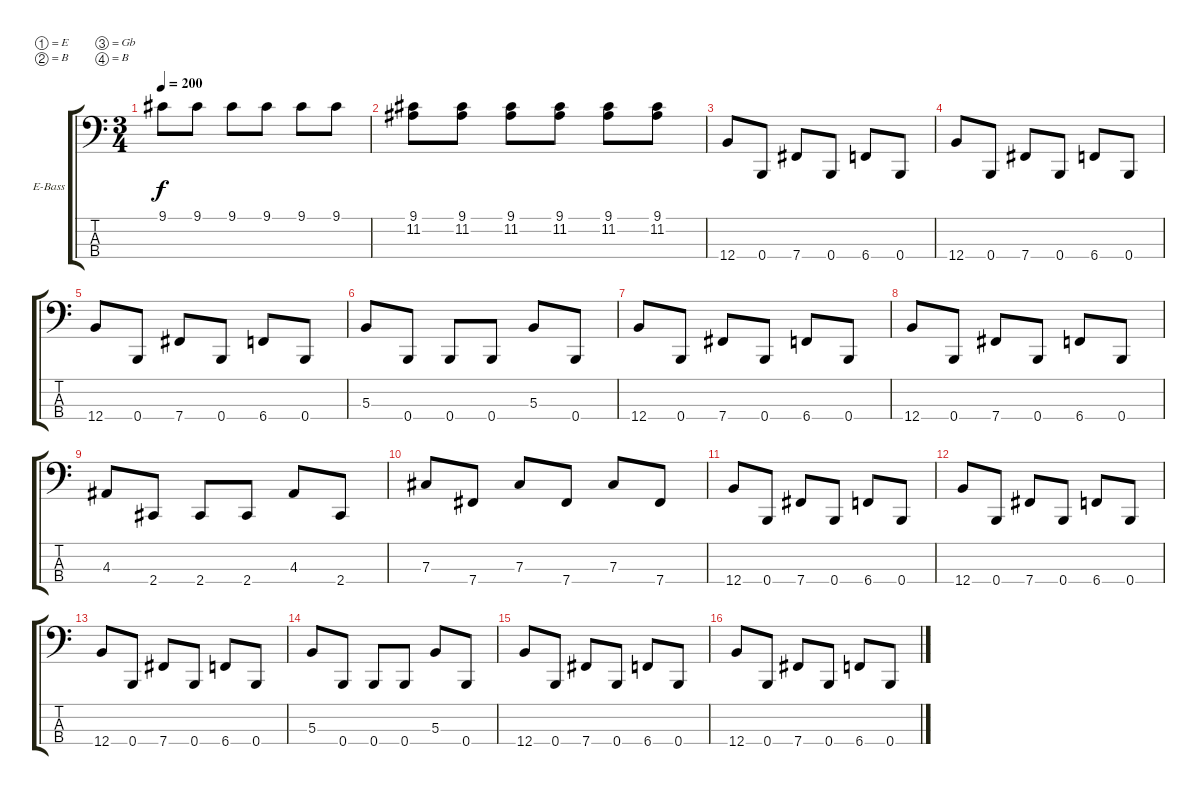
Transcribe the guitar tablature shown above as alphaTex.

\bracketExtendMode groupsimilarinstruments
\firstSystemTrackNameOrientation horizontal
\otherSystemsTrackNameOrientation horizontal
\track ("Track 9" "E-Bass") {multiBarRest instrument electricbassfinger}
\staff {score tabs}
\tuning (E2 B1 Gb1 B0)
\ts (3 4)
\tempo 200
\clef f4
\ks c
9.1.8{dy f} 9.1.8 9.1.8 9.1.8 9.1.8 9.1.8 |
(9.1 11.2).8 (9.1 11.2).8 (9.1 11.2).8 (9.1 11.2).8 (9.1 11.2).8 (9.1 11.2).8 |
12.4.8 0.4.8 7.4.8 0.4.8 6.4.8 0.4.8 |
12.4.8 0.4.8 7.4.8 0.4.8 6.4.8 0.4.8 |
12.4.8 0.4.8 7.4.8 0.4.8 6.4.8 0.4.8 |
5.3.8 0.4.8 0.4.8 0.4.8 5.3.8 0.4.8 |
12.4.8 0.4.8 7.4.8 0.4.8 6.4.8 0.4.8 |
12.4.8 0.4.8 7.4.8 0.4.8 6.4.8 0.4.8 |
4.3.8 2.4.8 2.4.8 2.4.8 4.3.8 2.4.8 |
7.3.8 7.4.8 7.3.8 7.4.8 7.3.8 7.4.8 |
12.4.8 0.4.8 7.4.8 0.4.8 6.4.8 0.4.8 |
12.4.8 0.4.8 7.4.8 0.4.8 6.4.8 0.4.8 |
12.4.8 0.4.8 7.4.8 0.4.8 6.4.8 0.4.8 |
5.3.8 0.4.8 0.4.8 0.4.8 5.3.8 0.4.8 |
12.4.8 0.4.8 7.4.8 0.4.8 6.4.8 0.4.8 |
12.4.8 0.4.8 7.4.8 0.4.8 6.4.8 0.4.8
